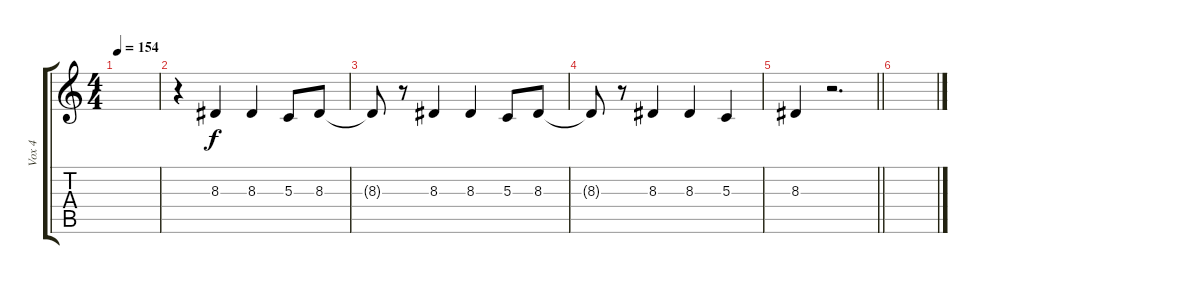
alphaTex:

\track ("Vox 4" "Vox 4") {instrument viola}
\staff {score tabs}
\tuning (E4 B3 G3 D3 A2 E2) {hide}
\ts (4 4)
\tempo 154
\clef g2
\ks c
|
r.4 8.3.4 8.3.4 5.3.8 8.3.8 |
8.3{t}.8 r.8 8.3.4 8.3.4 5.3.8 8.3.8 |
8.3{t}.8 r.8 8.3.4 8.3.4 5.3.4 |
\barLineRight lightlight
8.3.4 r.2{d} |
\section ("" " ")
